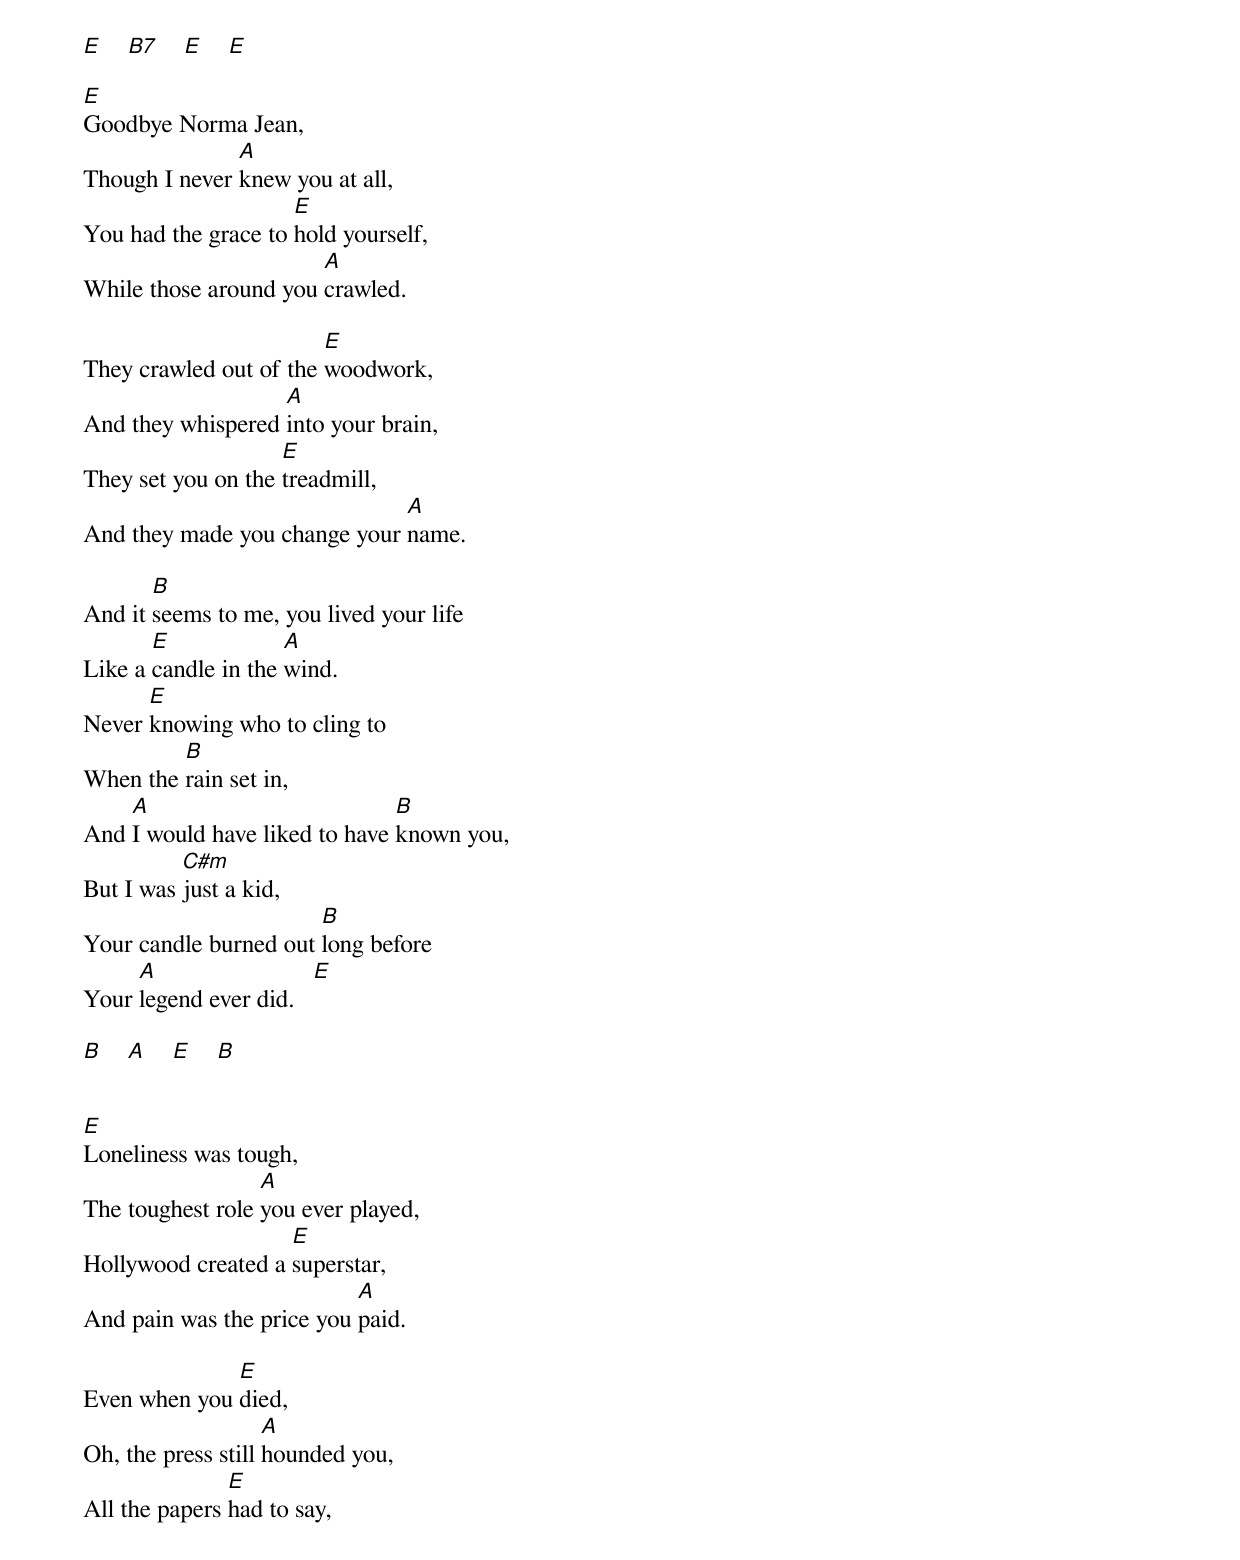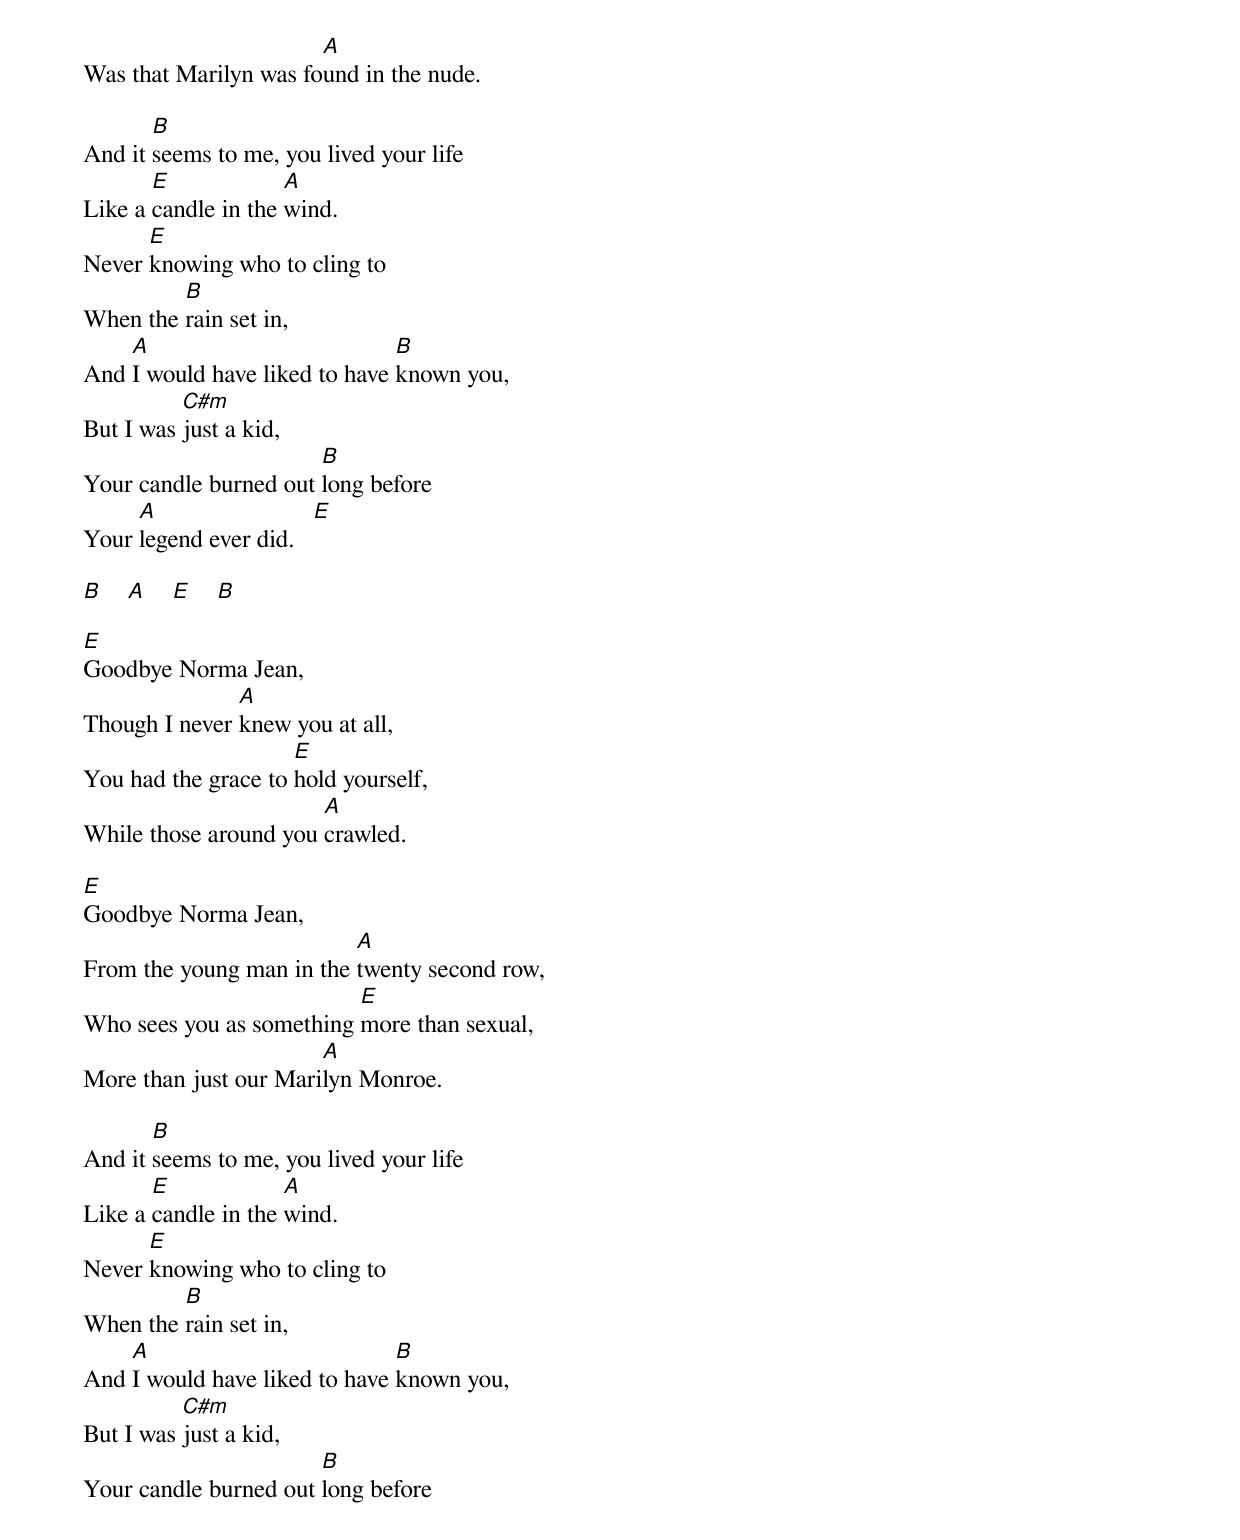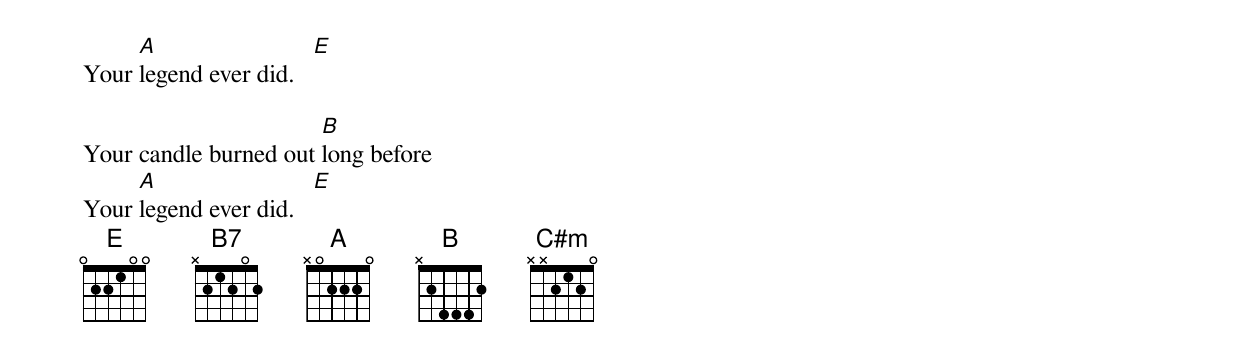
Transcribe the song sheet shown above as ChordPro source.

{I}
[E]    [B7]    [E]    [E]

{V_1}
[E]Goodbye Norma Jean,
Though I never [A]knew you at all,
You had the grace to [E]hold yourself,
While those around you [A]crawled.

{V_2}
They crawled out of the [E]woodwork,
And they whispered [A]into your brain,
They set you on the [E]treadmill,
And they made you change your [A]name.

{C}
And it [B]seems to me, you lived your life
Like a [E]candle in the [A]wind.
Never [E]knowing who to cling to
When the [B]rain set in,
And [A]I would have liked to have [B]known you,
But I was [C#m]just a kid,
Your candle burned out [B]long before
Your [A]legend ever did.   [E]

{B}
[B]    [A]    [E]    [B]


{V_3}
[E]Loneliness was tough,
The toughest role [A]you ever played,
Hollywood created a [E]superstar,
And pain was the price you [A]paid.

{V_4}
Even when you [E]died,
Oh, the press still [A]hounded you,
All the papers [E]had to say,
Was that Marilyn was fo[A]und in the nude.

{C}
And it [B]seems to me, you lived your life
Like a [E]candle in the [A]wind.
Never [E]knowing who to cling to
When the [B]rain set in,
And [A]I would have liked to have [B]known you,
But I was [C#m]just a kid,
Your candle burned out [B]long before
Your [A]legend ever did.   [E]

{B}
[B]    [A]    [E]    [B]

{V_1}
[E]Goodbye Norma Jean,
Though I never [A]knew you at all,
You had the grace to [E]hold yourself,
While those around you [A]crawled.

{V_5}
[E]Goodbye Norma Jean,
From the young man in the [A]twenty second row,
Who sees you as something [E]more than sexual,
More than just our Mari[A]lyn Monroe.

{C}
And it [B]seems to me, you lived your life
Like a [E]candle in the [A]wind.
Never [E]knowing who to cling to
When the [B]rain set in,
And [A]I would have liked to have [B]known you,
But I was [C#m]just a kid,
Your candle burned out [B]long before
Your [A]legend ever did.   [E]

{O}
Your candle burned out [B]long before
Your [A]legend ever did.   [E]
